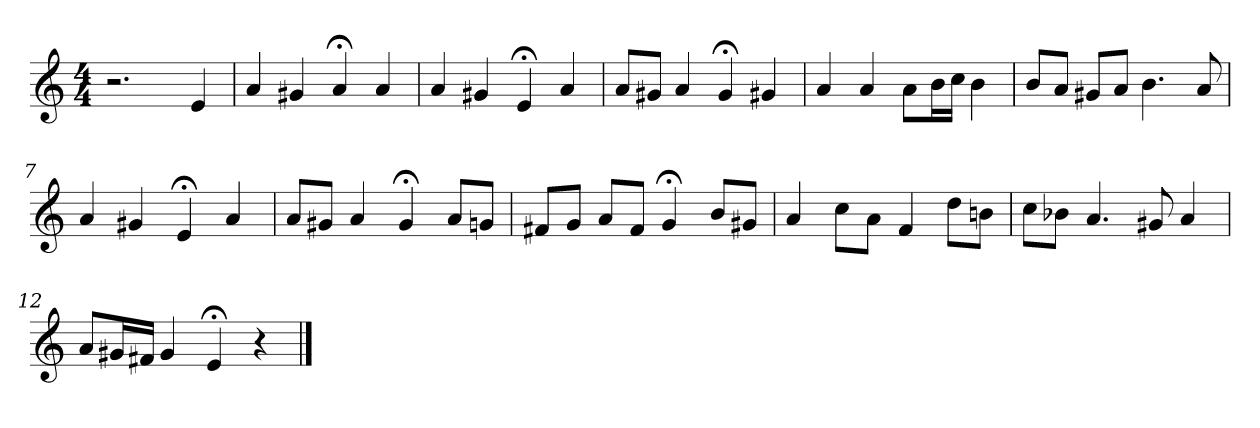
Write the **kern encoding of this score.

**kern
*part1
*staff1
*clefG2
*k[]
*C:
*M4/4
=1
2.r
4e
=2
4a
4g#X
4a;<
4a
=3
4a
4g#X
4e;<
4a
=4
8a/L
8g#X/J
4a
4g#;<
4g#X
=5
4a
4a
8a\L
16b\L
16cc\JJ
4b
=6
8b/L
8a/J
8g#X/L
8a/J
4.b
8a
=7
4a
4g#X
4e;<
4a
=8
8a/L
8g#X/J
4a
4g#;<
8a/L
8g/J
=9
8f#X/L
8g/J
8a/L
8f#/J
4g;<
8b/L
8g#X/J
=10
4a
8cc\L
8a\J
4f
8dd\L
8bn\J
=11
8cc\L
8b-X\J
4.a
8g#X
4a
=12
8a/L
16g#X/L
16f#X/JJ
4g#
4e;<
4r
==
*-
